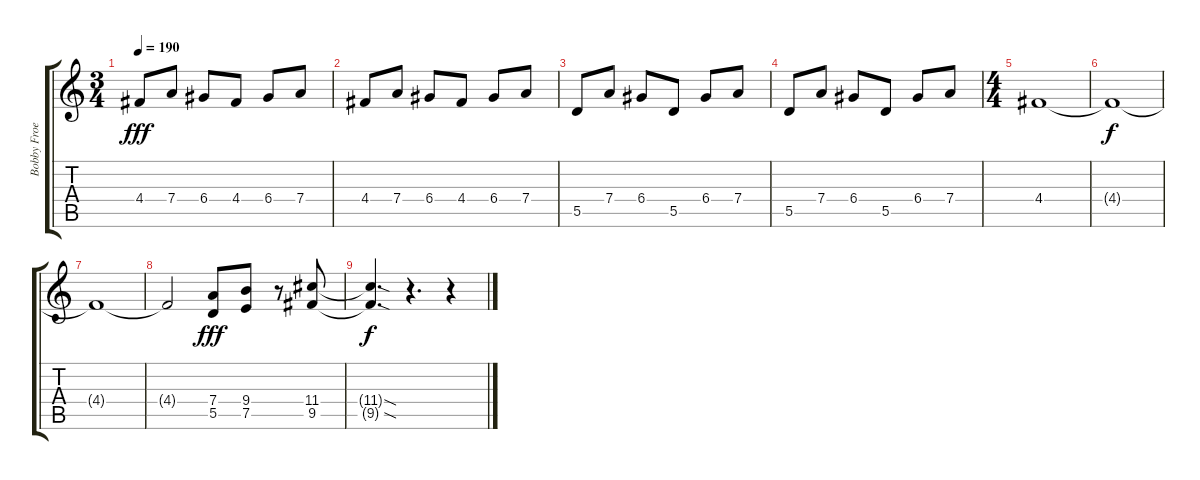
\track ("Bobby Froese" "Bobby Froe") {instrument distortionguitar}
\staff {score tabs}
\tuning (E4 B3 G3 D3 A2 E2) {hide}
\ts (3 4)
\tempo 190
\clef g2
\ks c
4.4.8{dy fff} 7.4.8 6.4.8 4.4.8 6.4.8 7.4.8 |
4.4.8 7.4.8 6.4.8 4.4.8 6.4.8 7.4.8 |
5.5.8 7.4.8 6.4.8 5.5.8 6.4.8 7.4.8 |
5.5.8 7.4.8 6.4.8 5.5.8 6.4.8 7.4.8 |
\ts (4 4)
4.4.1 |
4.4{t}.1{dy f} |
4.4{t}.1 |
4.4{t}.2 (7.4 5.5).8{dy fff} (9.4 7.5).8 r.8 (11.4 9.5).8 |
(11.4{sod t} 9.5{sod t}).4{d dy f} r.4{d} r.4
